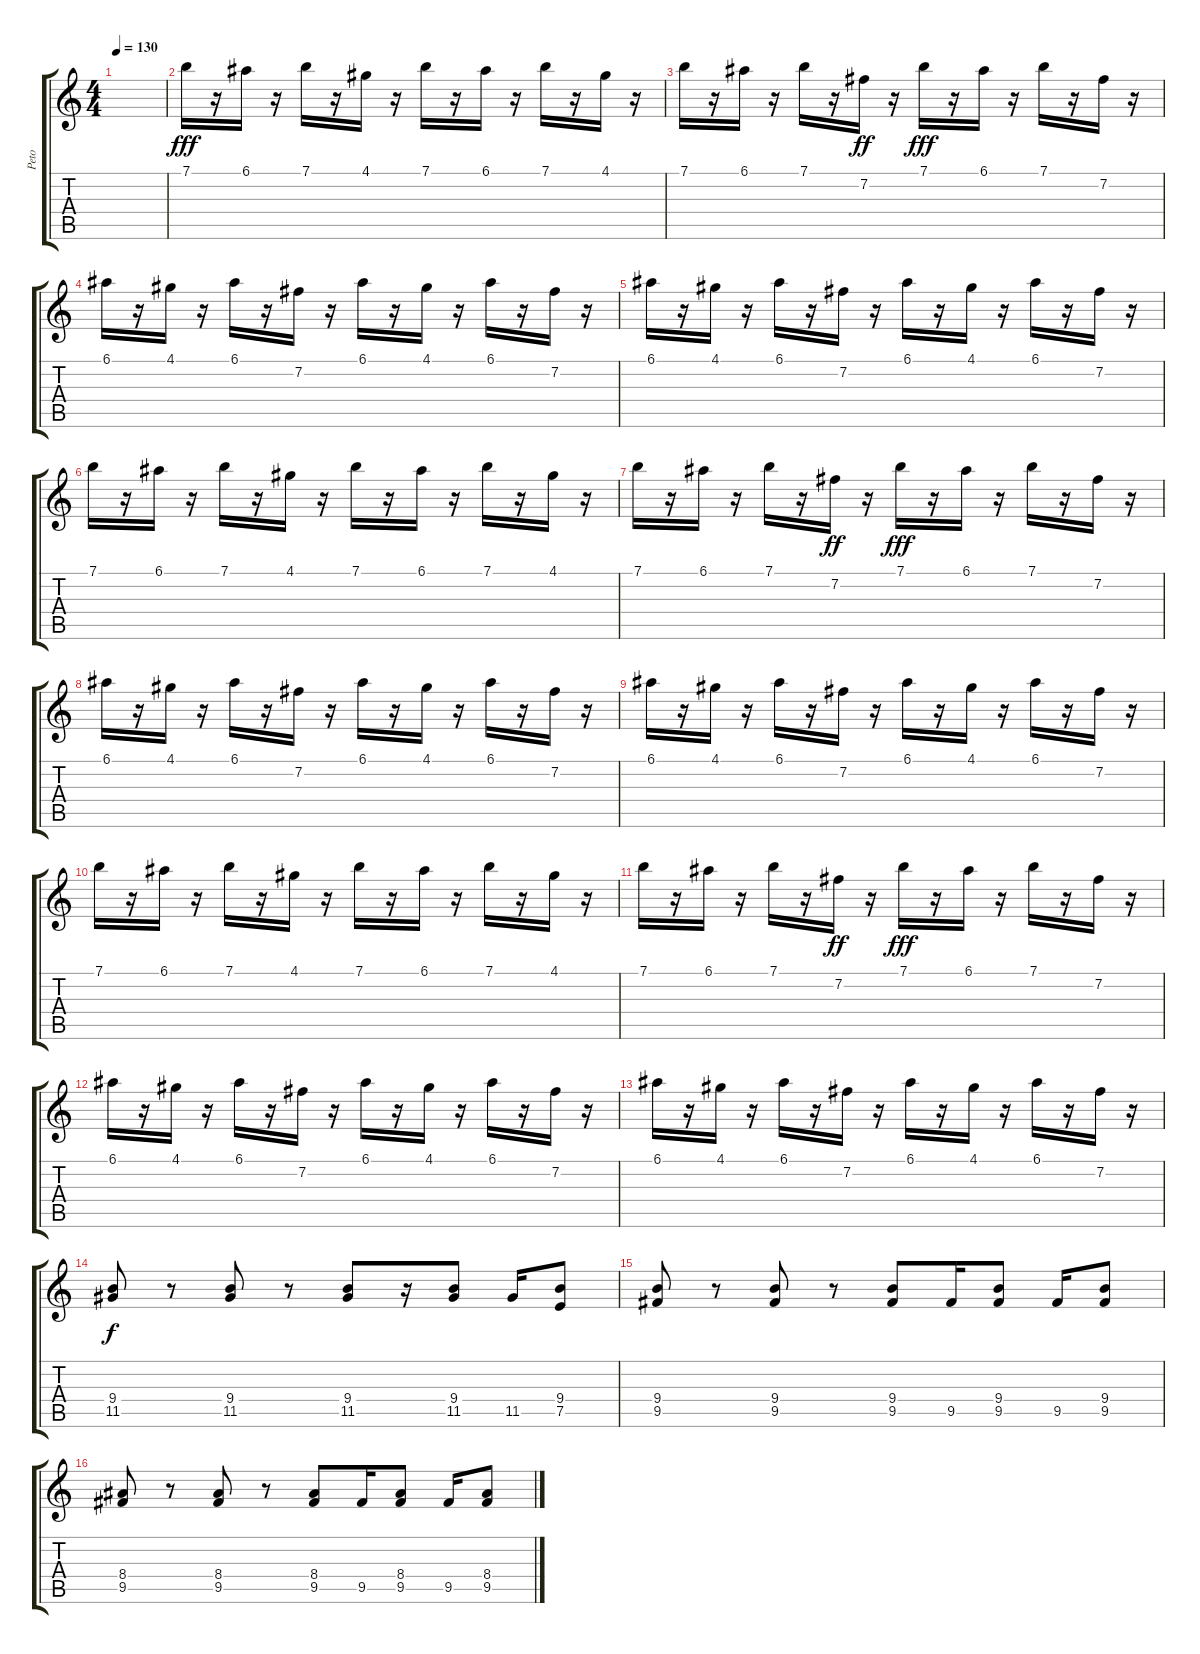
\track ("Peto" "Peto") {instrument distortionguitar}
\staff {score tabs}
\tuning (E4 B3 G3 D3 A2 E2) {hide}
\ts (4 4)
\tempo 130
\clef g2
\ks c
|
7.1.16{dy fff} r.16 6.1.16 r.16 7.1.16 r.16 4.1.16 r.16 7.1.16 r.16 6.1.16 r.16 7.1.16 r.16 4.1.16 r.16 |
7.1.16 r.16 6.1.16 r.16 7.1.16 r.16 7.2.16{dy ff} r.16 7.1.16{dy fff} r.16 6.1.16 r.16 7.1.16 r.16 7.2.16 r.16 |
6.1.16 r.16 4.1.16 r.16 6.1.16 r.16 7.2.16 r.16 6.1.16 r.16 4.1.16 r.16 6.1.16 r.16 7.2.16 r.16 |
6.1.16 r.16 4.1.16 r.16 6.1.16 r.16 7.2.16 r.16 6.1.16 r.16 4.1.16 r.16 6.1.16 r.16 7.2.16 r.16 |
7.1.16 r.16 6.1.16 r.16 7.1.16 r.16 4.1.16 r.16 7.1.16 r.16 6.1.16 r.16 7.1.16 r.16 4.1.16 r.16 |
7.1.16 r.16 6.1.16 r.16 7.1.16 r.16 7.2.16{dy ff} r.16 7.1.16{dy fff} r.16 6.1.16 r.16 7.1.16 r.16 7.2.16 r.16 |
6.1.16 r.16 4.1.16 r.16 6.1.16 r.16 7.2.16 r.16 6.1.16 r.16 4.1.16 r.16 6.1.16 r.16 7.2.16 r.16 |
6.1.16 r.16 4.1.16 r.16 6.1.16 r.16 7.2.16 r.16 6.1.16 r.16 4.1.16 r.16 6.1.16 r.16 7.2.16 r.16 |
7.1.16 r.16 6.1.16 r.16 7.1.16 r.16 4.1.16 r.16 7.1.16 r.16 6.1.16 r.16 7.1.16 r.16 4.1.16 r.16 |
7.1.16 r.16 6.1.16 r.16 7.1.16 r.16 7.2.16{dy ff} r.16 7.1.16{dy fff} r.16 6.1.16 r.16 7.1.16 r.16 7.2.16 r.16 |
6.1.16 r.16 4.1.16 r.16 6.1.16 r.16 7.2.16 r.16 6.1.16 r.16 4.1.16 r.16 6.1.16 r.16 7.2.16 r.16 |
6.1.16 r.16 4.1.16 r.16 6.1.16 r.16 7.2.16 r.16 6.1.16 r.16 4.1.16 r.16 6.1.16 r.16 7.2.16 r.16 |
(9.4 11.5).8{dy f} r.8 (9.4 11.5).8 r.8 (9.4 11.5).8 r.16 (9.4 11.5).8 11.5.16 (9.4 7.5).8 |
(9.4 9.5).8 r.8 (9.4 9.5).8 r.8 (9.4 9.5).8 9.5.16 (9.4 9.5).8 9.5.16 (9.4 9.5).8 |
(8.4 9.5).8 r.8 (8.4 9.5).8 r.8 (8.4 9.5).8 9.5.16 (8.4 9.5).8 9.5.16 (8.4 9.5).8
